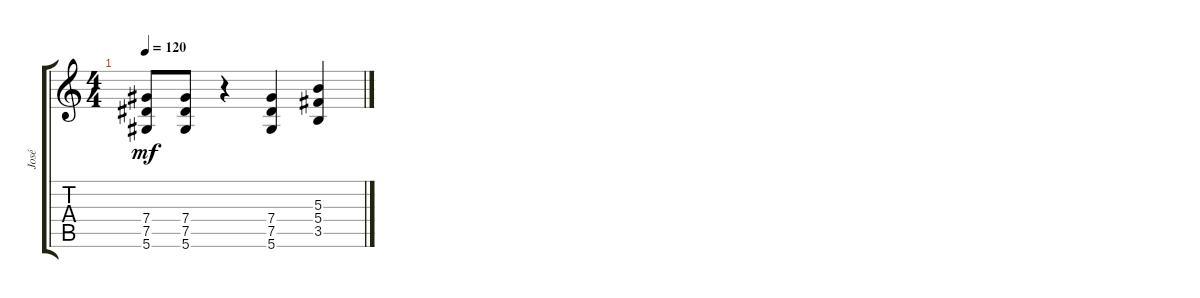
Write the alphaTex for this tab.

\track ("José" "José") {instrument overdrivenguitar}
\staff {score tabs}
\tuning (Eb4 Bb3 Gb3 Db3 Ab2 Eb2) {hide}
\ts (4 4)
\tempo 120
\clef g2
\ks c
(7.4 7.5 5.6).8{dy mf} (7.4 7.5 5.6).8 r.4 (7.4 7.5 5.6).4 (5.3 5.4 3.5).4
